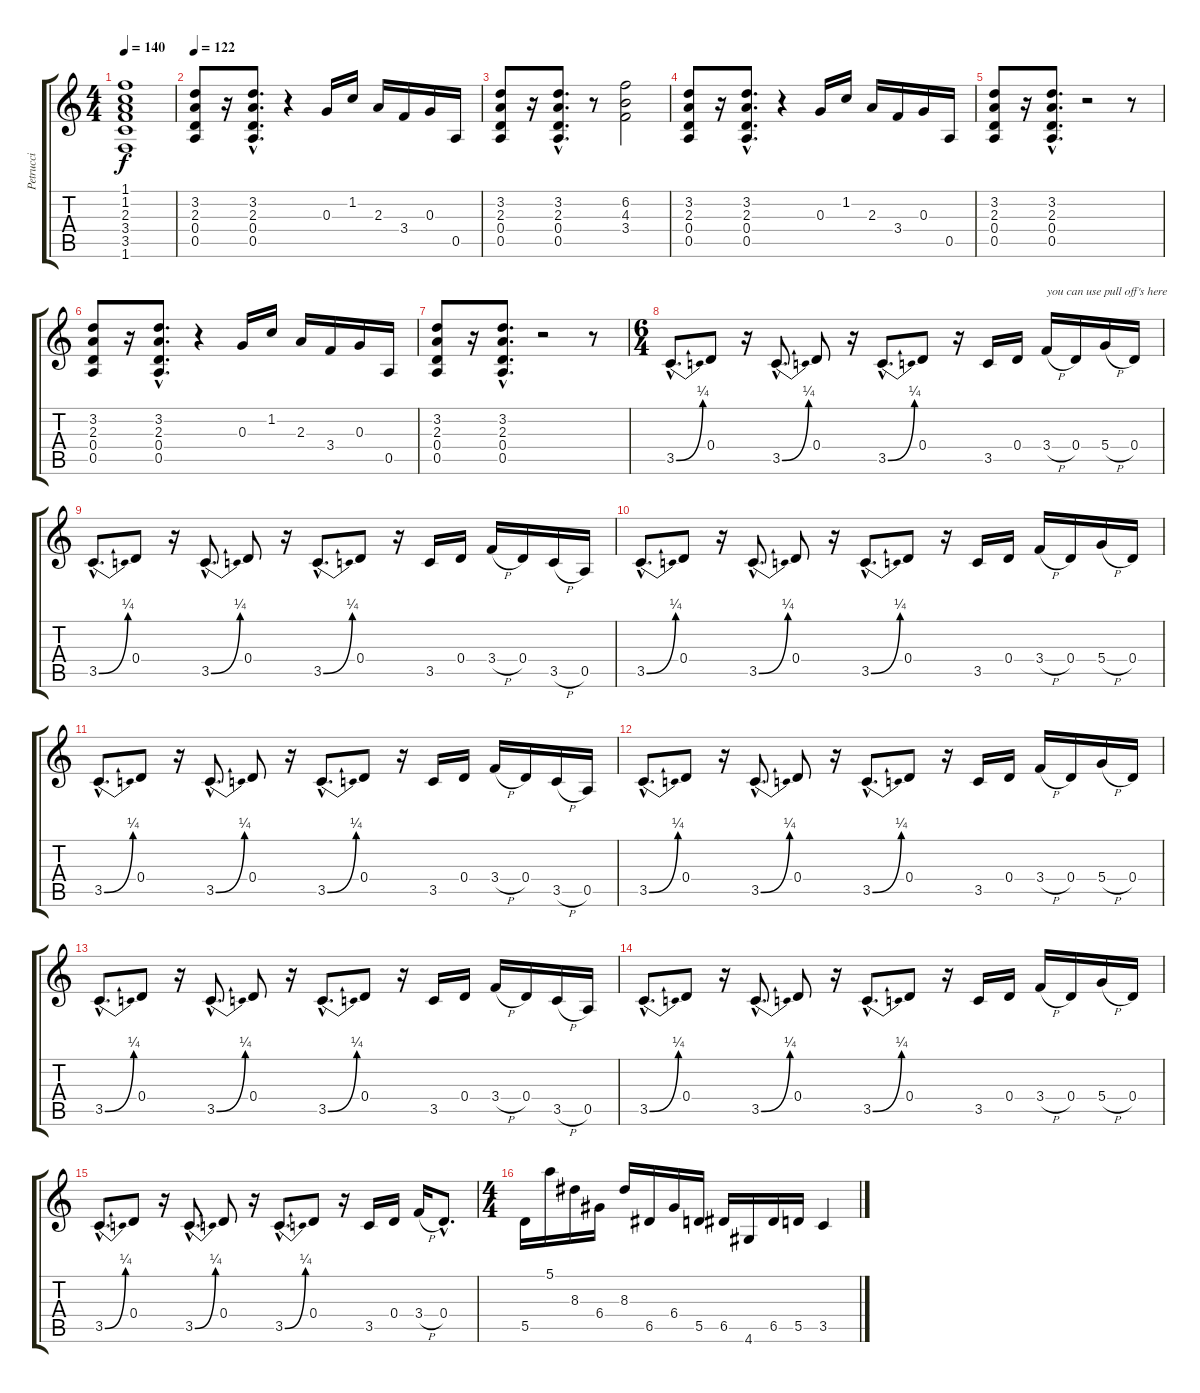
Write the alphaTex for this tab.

\track ("Petrucci" "Petrucci") {instrument distortionguitar}
\staff {score tabs}
\tuning (E4 B3 G3 D3 A2 E2) {hide}
\ts (4 4)
\tempo 140
\clef g2
\ks c
(1.1{t} 1.2{t} 2.3{t} 3.4{t} 3.5{t} 1.6{t}).1{dy f} |
\tempo 122
(3.2 2.3 0.4 0.5).8{balance 4} r.16 (3.2{hac} 2.3{hac} 0.4{hac} 0.5{hac}).8{d} r.4 0.3.16 1.2.16 2.3.16 3.4.16 0.3.16 0.5.16 |
(3.2 2.3 0.4 0.5).8 r.16 (3.2{hac} 2.3{hac} 0.4{hac} 0.5{hac}).8{d} r.8 (6.2 4.3 3.4).2 |
(3.2 2.3 0.4 0.5).8 r.16 (3.2{hac} 2.3{hac} 0.4{hac} 0.5{hac}).8{d} r.4 0.3.16 1.2.16 2.3.16 3.4.16 0.3.16 0.5.16 |
(3.2 2.3 0.4 0.5).8 r.16 (3.2{hac} 2.3{hac} 0.4{hac} 0.5{hac}).8{d} r.2 r.8 |
(3.2 2.3 0.4 0.5).8 r.16 (3.2{hac} 2.3{hac} 0.4{hac} 0.5{hac}).8{d} r.4 0.3.16 1.2.16 2.3.16 3.4.16 0.3.16 0.5.16 |
(3.2 2.3 0.4 0.5).8 r.16 (3.2{hac} 2.3{hac} 0.4{hac} 0.5{hac}).8{d} r.2 r.8 |
\ts (6 4)
3.5{be (bend 0 0 60 1) hac}.8{d} 0.4.8 r.16 3.5{be (bend 0 0 60 1) hac}.8{d} 0.4.8 r.16 3.5{be (bend 0 0 60 1) hac}.8{d} 0.4.8 r.16 3.5.16 0.4.16 3.4{h}.16{txt "you can use pull off's here"} 0.4.16 5.4{h}.16 0.4.16 |
3.5{be (bend 0 0 60 1) hac}.8{d} 0.4.8 r.16 3.5{be (bend 0 0 60 1) hac}.8{d} 0.4.8 r.16 3.5{be (bend 0 0 60 1) hac}.8{d} 0.4.8 r.16 3.5.16 0.4.16 3.4{h}.16 0.4.16 3.5{h}.16 0.5.16 |
3.5{be (bend 0 0 60 1) hac}.8{d} 0.4.8 r.16 3.5{be (bend 0 0 60 1) hac}.8{d} 0.4.8 r.16 3.5{be (bend 0 0 60 1) hac}.8{d} 0.4.8 r.16 3.5.16 0.4.16 3.4{h}.16 0.4.16 5.4{h}.16 0.4.16 |
3.5{be (bend 0 0 60 1) hac}.8{d} 0.4.8 r.16 3.5{be (bend 0 0 60 1) hac}.8{d} 0.4.8 r.16 3.5{be (bend 0 0 60 1) hac}.8{d} 0.4.8 r.16 3.5.16 0.4.16 3.4{h}.16 0.4.16 3.5{h}.16 0.5.16 |
3.5{be (bend 0 0 60 1) hac}.8{d} 0.4.8 r.16 3.5{be (bend 0 0 60 1) hac}.8{d} 0.4.8 r.16 3.5{be (bend 0 0 60 1) hac}.8{d} 0.4.8 r.16 3.5.16 0.4.16 3.4{h}.16 0.4.16 5.4{h}.16 0.4.16 |
3.5{be (bend 0 0 60 1) hac}.8{d} 0.4.8 r.16 3.5{be (bend 0 0 60 1) hac}.8{d} 0.4.8 r.16 3.5{be (bend 0 0 60 1) hac}.8{d} 0.4.8 r.16 3.5.16 0.4.16 3.4{h}.16 0.4.16 3.5{h}.16 0.5.16 |
3.5{be (bend 0 0 60 1) hac}.8{d} 0.4.8 r.16 3.5{be (bend 0 0 60 1) hac}.8{d} 0.4.8 r.16 3.5{be (bend 0 0 60 1) hac}.8{d} 0.4.8 r.16 3.5.16 0.4.16 3.4{h}.16 0.4.16 5.4{h}.16 0.4.16 |
3.5{be (bend 0 0 60 1) hac}.8{d} 0.4.8 r.16 3.5{be (bend 0 0 60 1) hac}.8{d} 0.4.8 r.16 3.5{be (bend 0 0 60 1) hac}.8{d} 0.4.8 r.16 3.5.16 0.4.16 3.4{h}.16 0.4{hac}.8{d} |
\ts (4 4)
5.5.16 5.1.16 8.3.16 6.4.16 8.3.16 6.5.16 6.4.16 5.5.16 6.5.16 4.6.16 6.5.16 5.5.16 3.5.4
